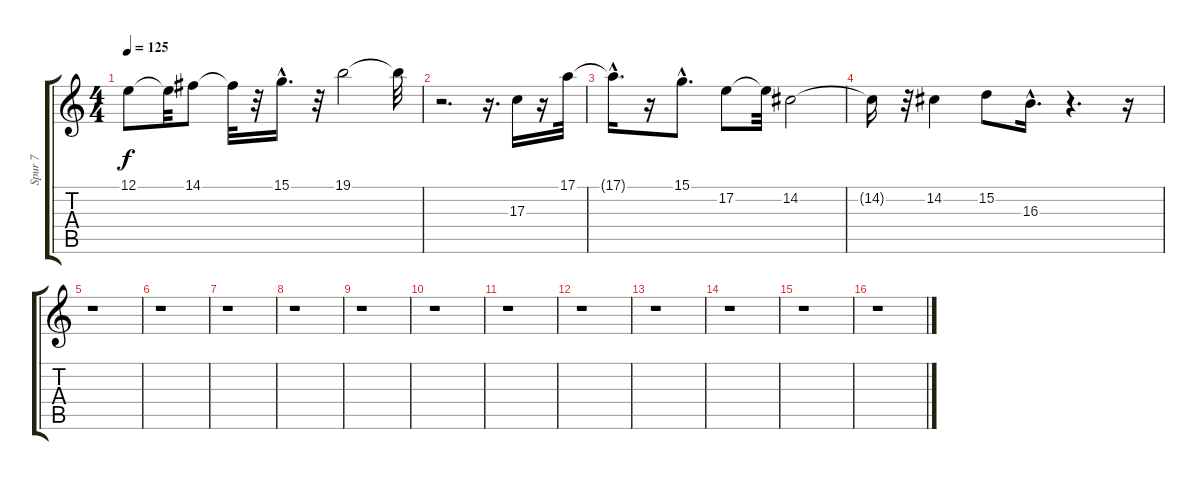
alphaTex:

\track ("Spur 7" "Spur 7") {instrument frenchhorn}
\staff {score tabs}
\tuning (E4 B3 G3 D3 A2 E2) {hide}
\ts (4 4)
\tempo 125
\clef g2
\ks c
12.1{t}.8{dy f} 12.1{t}.32 14.1.8 14.1{t}.32 r.32 15.1{hac}.16{d} r.32 19.1.2 19.1{t}.32 |
r.2{d} r.16{d} 17.3.16 r.16 17.1.32 |
17.1{hac t}.16{d} r.16 15.1{hac}.8{d} 17.2.8 17.2{t}.32 14.2.2 |
14.2{t}.16 r.32 14.2.4 15.2.8 16.3{hac}.16{d} r.4{d} r.16 |
r.1 |
r.1 |
r.1 |
r.1 |
r.1 |
r.1 |
r.1 |
r.1 |
r.1 |
r.1 |
r.1 |
r.1
